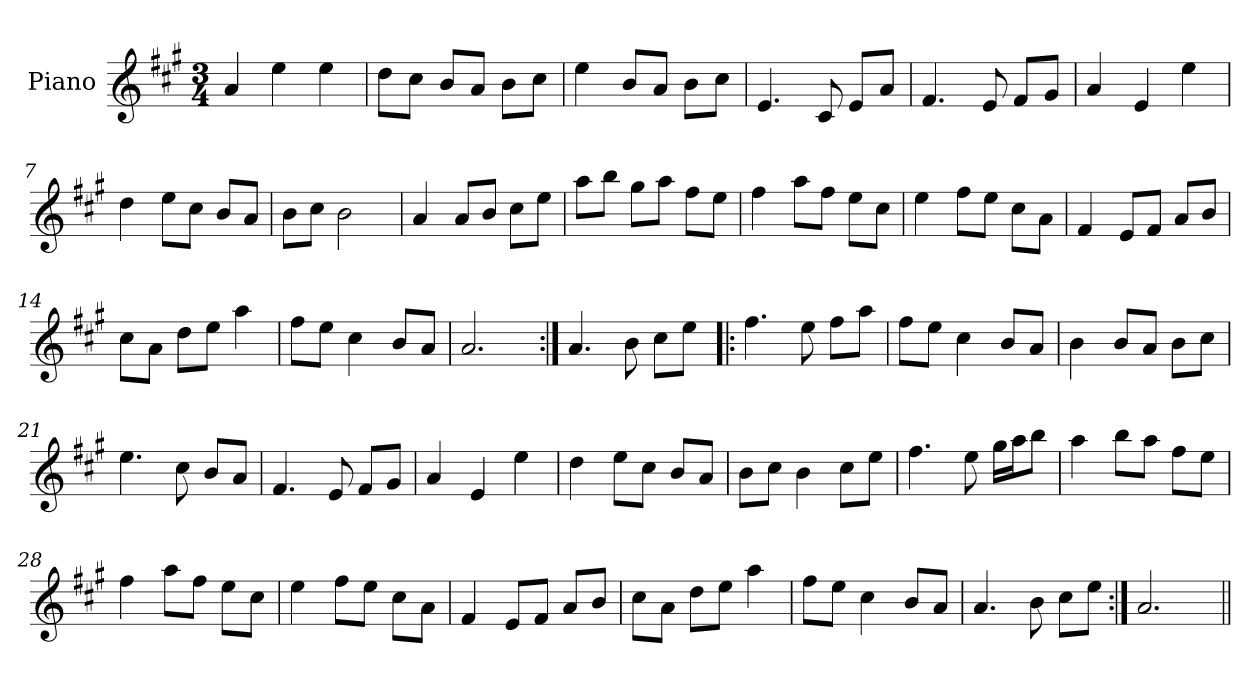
**kern
*part1
*staff1
*I"Piano
*I'Pno
*clefG2
*k[f#c#g#]
*A:
*M3/4
=1
4a/
4ee\
4ee\
=2
8dd\L
8cc#\J
8b/L
8a/J
8b\L
8cc#\J
=3
4ee\
8b/L
8a/J
8b\L
8cc#\J
=4
4.e/
8c#/
8e/L
8a/J
=5
4.f#/
8e/
8f#/L
8g#/J
=6
4a/
4e/
4ee\
=7
4dd\
8ee\L
8cc#\J
8b/L
8a/J
=8
8b\L
8cc#\J
2b\
=9
4a/
8a/L
8b/J
8cc#\L
8ee\J
=10
8aa\L
8bb\J
8gg#\L
8aa\J
8ff#\L
8ee\J
=11
4ff#\
8aa\L
8ff#\J
8ee\L
8cc#\J
=12
4ee\
8ff#\L
8ee\J
8cc#\L
8a\J
=13
4f#/
8e/L
8f#/J
8a/L
8b/J
=14
8cc#\L
8a\J
8dd\L
8ee\J
4aa\
=15
8ff#\L
8ee\J
4cc#\
8b/L
8a/J
=16
2.a/
=17:|!
4.a/
8b\
8cc#\L
8ee\J
=18!|:
4.ff#\
8ee\
8ff#\L
8aa\J
=19
8ff#\L
8ee\J
4cc#\
8b/L
8a/J
=20
4b\
8b/L
8a/J
8b\L
8cc#\J
=21
4.ee\
8cc#\
8b/L
8a/J
=22
4.f#/
8e/
8f#/L
8g#/J
=23
4a/
4e/
4ee\
=24
4dd\
8ee\L
8cc#\J
8b/L
8a/J
=25
8b\L
8cc#\J
4b\
8cc#\L
8ee\J
=26
4.ff#\
8ee\
16gg#\LL
16aa\J
8bb\J
=27
4aa\
8bb\L
8aa\J
8ff#\L
8ee\J
=28
4ff#\
8aa\L
8ff#\J
8ee\L
8cc#\J
=29
4ee\
8ff#\L
8ee\J
8cc#\L
8a\J
=30
4f#/
8e/L
8f#/J
8a/L
8b/J
=31
8cc#\L
8a\J
8dd\L
8ee\J
4aa\
=32
8ff#\L
8ee\J
4cc#\
8b/L
8a/J
=33
4.a/
8b\
8cc#\L
8ee\J
=34:|!
2.a/
=||
*-
